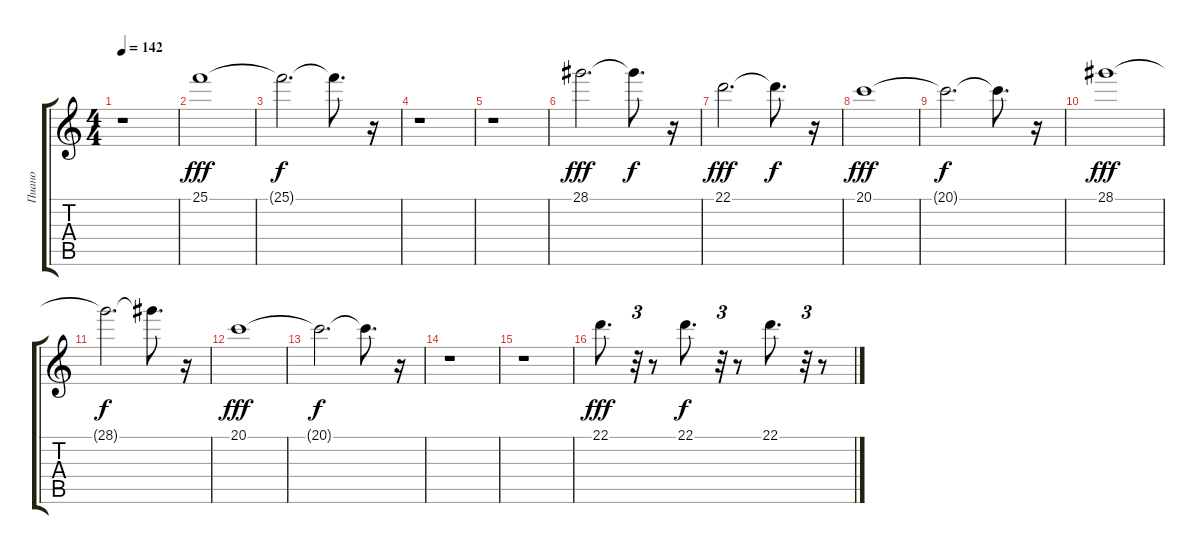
\track ("Пиано" "Пиано") {instrument acousticgrandpiano}
\staff {score tabs}
\tuning (E4 B3 G3 D3 A2 E2) {hide}
\ts (4 4)
\tempo 142
\clef g2
\ks c
r.1{dy f} |
25.1.1{dy fff} |
25.1{t}.2{d dy f} 25.1{t}.8{d} r.16 |
r.1 |
r.1 |
28.1.2{d dy fff} 28.1{t}.8{d dy f} r.16 |
22.1.2{d dy fff} 22.1{t}.8{d dy f} r.16 |
20.1.1{dy fff} |
20.1{t}.2{d dy f} 20.1{t}.8{d} r.16 |
28.1.1{dy fff} |
28.1{t}.2{d dy f} 28.1{t}.8{d} r.16 |
20.1.1{dy fff} |
20.1{t}.2{d dy f} 20.1{t}.8{d} r.16 |
r.1 |
r.1 |
22.1.8{d dy fff} r.32{tu (3 2)} r.8 22.1.8{d dy f} r.32{tu (3 2)} r.8 22.1.8{d} r.32{tu (3 2)} r.8
